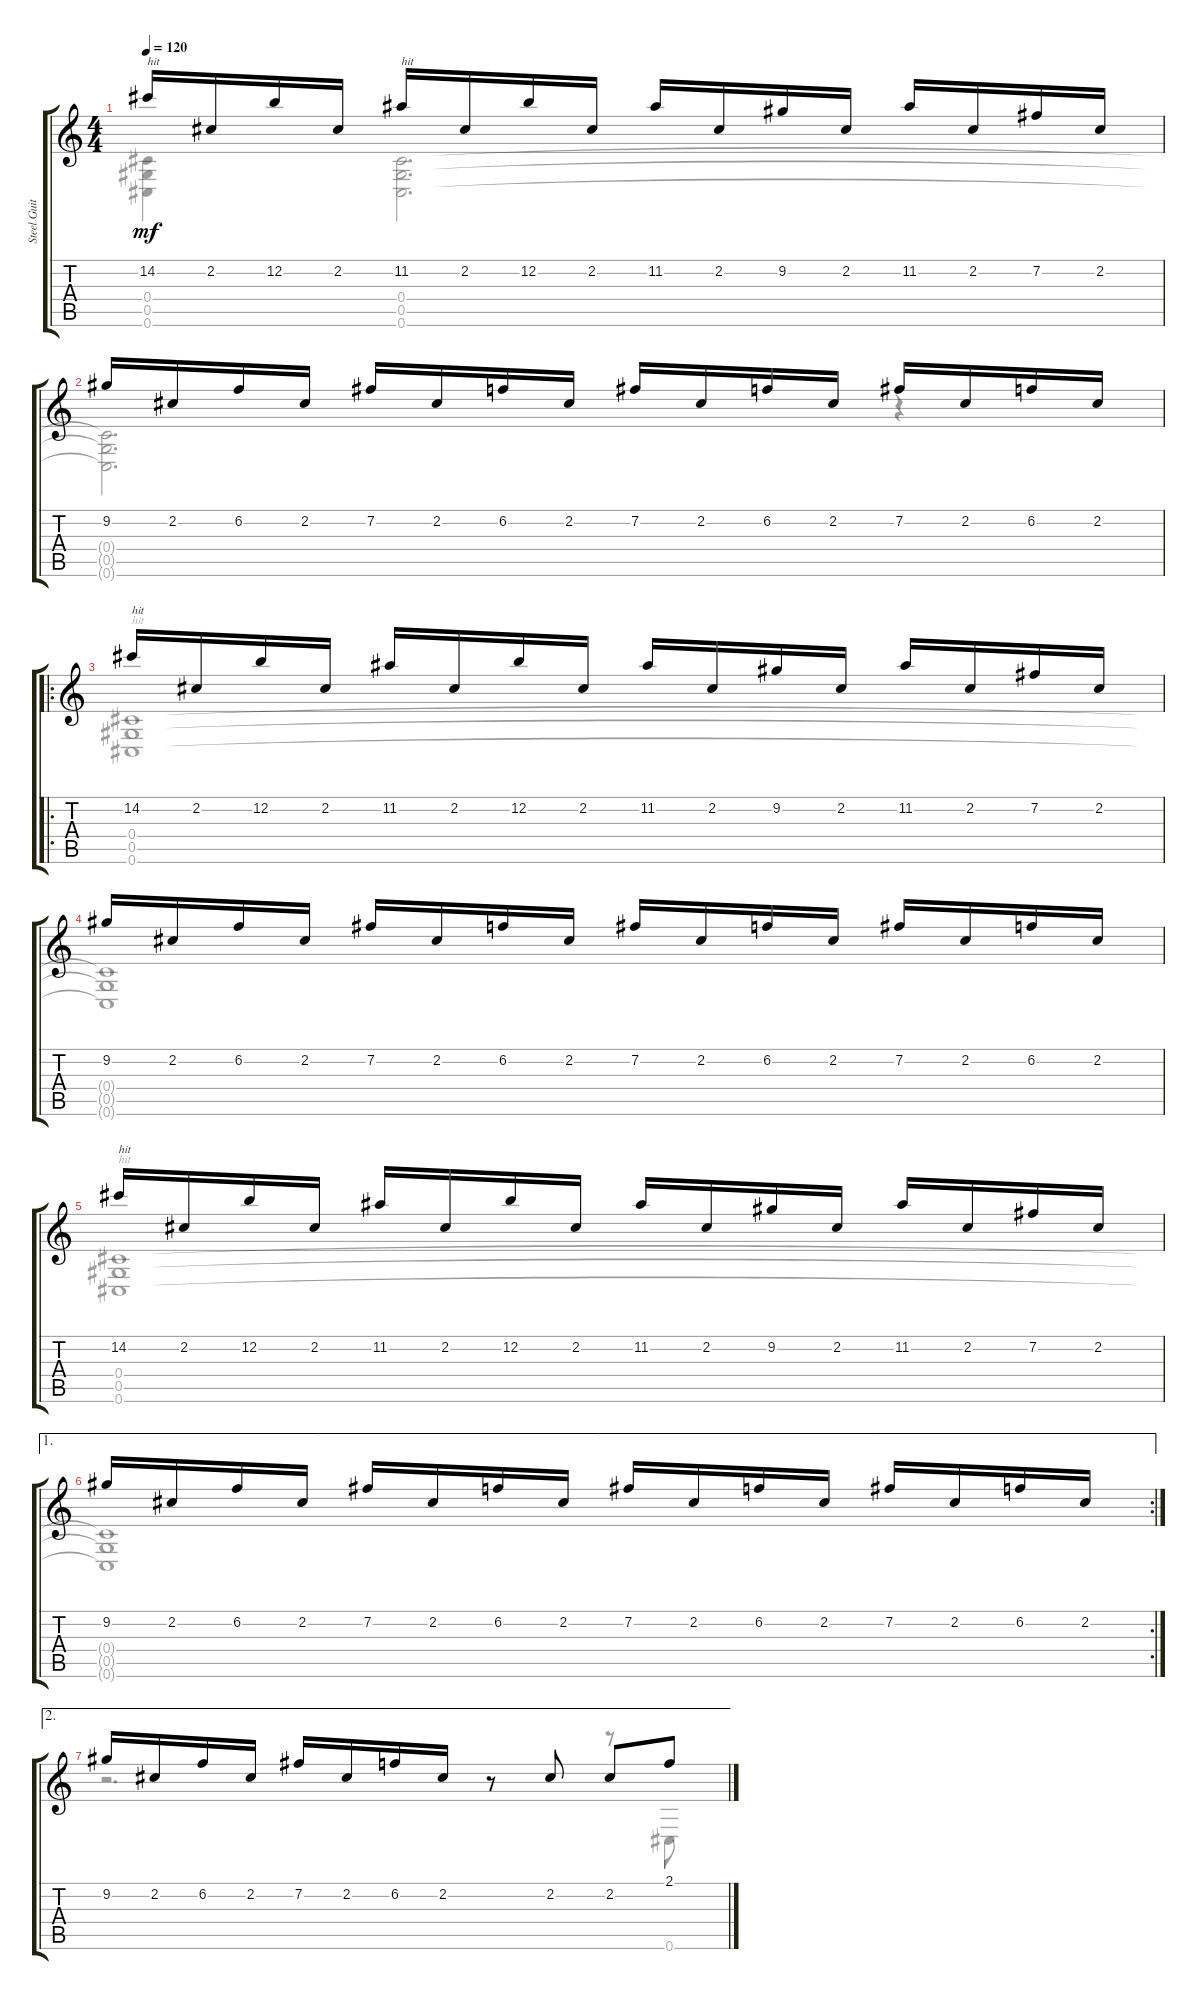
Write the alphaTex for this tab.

\track ("Steel Guitar" "Steel Guit") {instrument acousticguitarsteel}
\staff {score tabs}
\tuning (Eb4 B3 Gb3 Db3 Ab2 Db2) {hide}
\voice
\ts (4 4)
\tempo 120
\clef g2
\ks c
14.2.16{txt "hit" dy mf} 2.2.16 12.2.16 2.2.16 11.2.16{txt "hit"} 2.2.16 12.2.16 2.2.16 11.2.16 2.2.16 9.2.16 2.2.16 11.2.16 2.2.16 7.2.16 2.2.16 |
9.2.16 2.2.16 6.2.16 2.2.16 7.2.16 2.2.16 6.2.16 2.2.16 7.2.16 2.2.16 6.2.16 2.2.16 7.2.16 2.2.16 6.2.16 2.2.16 |
\ro
14.2.16{txt "hit"} 2.2.16 12.2.16 2.2.16 11.2.16 2.2.16 12.2.16 2.2.16 11.2.16 2.2.16 9.2.16 2.2.16 11.2.16 2.2.16 7.2.16 2.2.16 |
9.2.16 2.2.16 6.2.16 2.2.16 7.2.16 2.2.16 6.2.16 2.2.16 7.2.16 2.2.16 6.2.16 2.2.16 7.2.16 2.2.16 6.2.16 2.2.16 |
14.2.16{txt "hit"} 2.2.16 12.2.16 2.2.16 11.2.16 2.2.16 12.2.16 2.2.16 11.2.16 2.2.16 9.2.16 2.2.16 11.2.16 2.2.16 7.2.16 2.2.16 |
\ae 1
\rc 2
9.2.16 2.2.16 6.2.16 2.2.16 7.2.16 2.2.16 6.2.16 2.2.16 7.2.16 2.2.16 6.2.16 2.2.16 7.2.16 2.2.16 6.2.16 2.2.16 |
\ae 2
9.2.16 2.2.16 6.2.16 2.2.16 7.2.16 2.2.16 6.2.16 2.2.16 r.8 2.2.8 2.2.8 2.1.8
\voice
\clef g2
\ottava regular
\simile none
\ks c
(0.4 0.5 0.6).4{dy mf} (0.4 0.5 0.6).2{d} |
(0.4{t} 0.5{t} 0.6{t}).2{d} r.4 |
(0.4 0.5 0.6).1{txt "hit"} |
(0.4{t} 0.5{t} 0.6{t}).1 |
(0.4 0.5 0.6).1{txt "hit"} |
(0.4{t} 0.5{t} 0.6{t}).1 |
r.2{d} r.8 0.6.8
